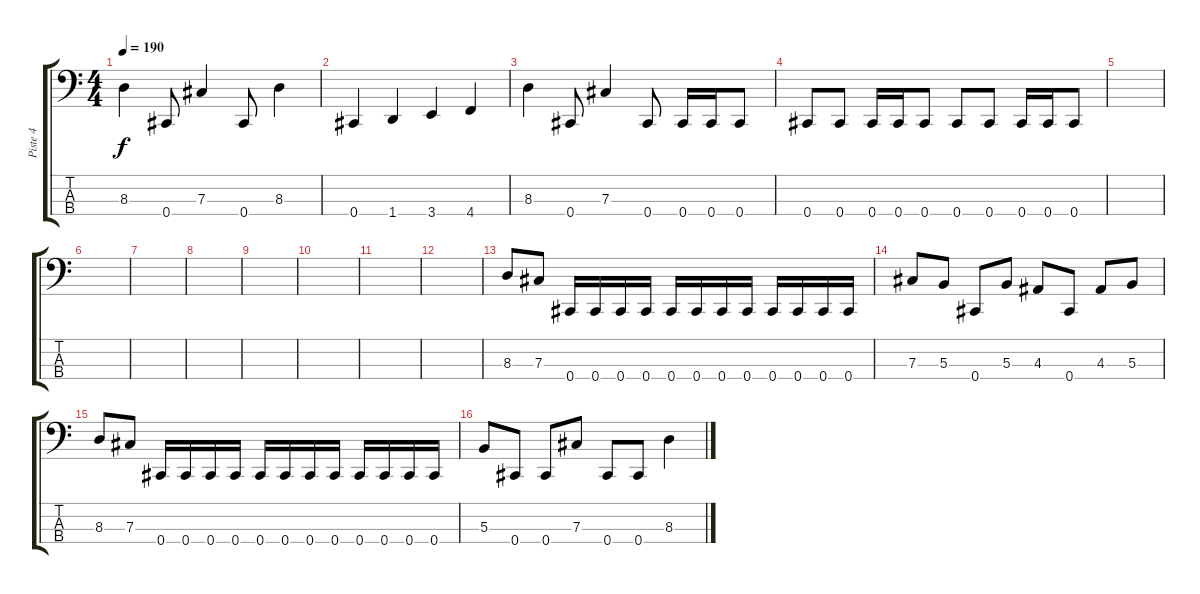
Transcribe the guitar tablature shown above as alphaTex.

\track ("Piste 4" "Piste 4") {instrument electricbasspick}
\staff {score tabs}
\tuning (E2 B1 Gb1 Db1) {hide}
\ts (4 4)
\tempo 190
\clef f4
\ks c
8.3.4{dy f} 0.4.8 7.3.4 0.4.8 8.3.4 |
0.4.4 1.4.4 3.4.4 4.4.4 |
8.3.4 0.4.8 7.3.4 0.4.8 0.4.16 0.4.16 0.4.8 |
0.4.8 0.4.8 0.4.16 0.4.16 0.4.8 0.4.8 0.4.8 0.4.16 0.4.16 0.4.8 |
|
|
|
|
|
|
|
|
8.3.8 7.3.8 0.4.16 0.4.16 0.4.16 0.4.16 0.4.16 0.4.16 0.4.16 0.4.16 0.4.16 0.4.16 0.4.16 0.4.16 |
7.3.8 5.3.8 0.4.8 5.3.8 4.3.8 0.4.8 4.3.8 5.3.8 |
8.3.8 7.3.8 0.4.16 0.4.16 0.4.16 0.4.16 0.4.16 0.4.16 0.4.16 0.4.16 0.4.16 0.4.16 0.4.16 0.4.16 |
5.3.8 0.4.8 0.4.8 7.3.8 0.4.8 0.4.8 8.3.4
